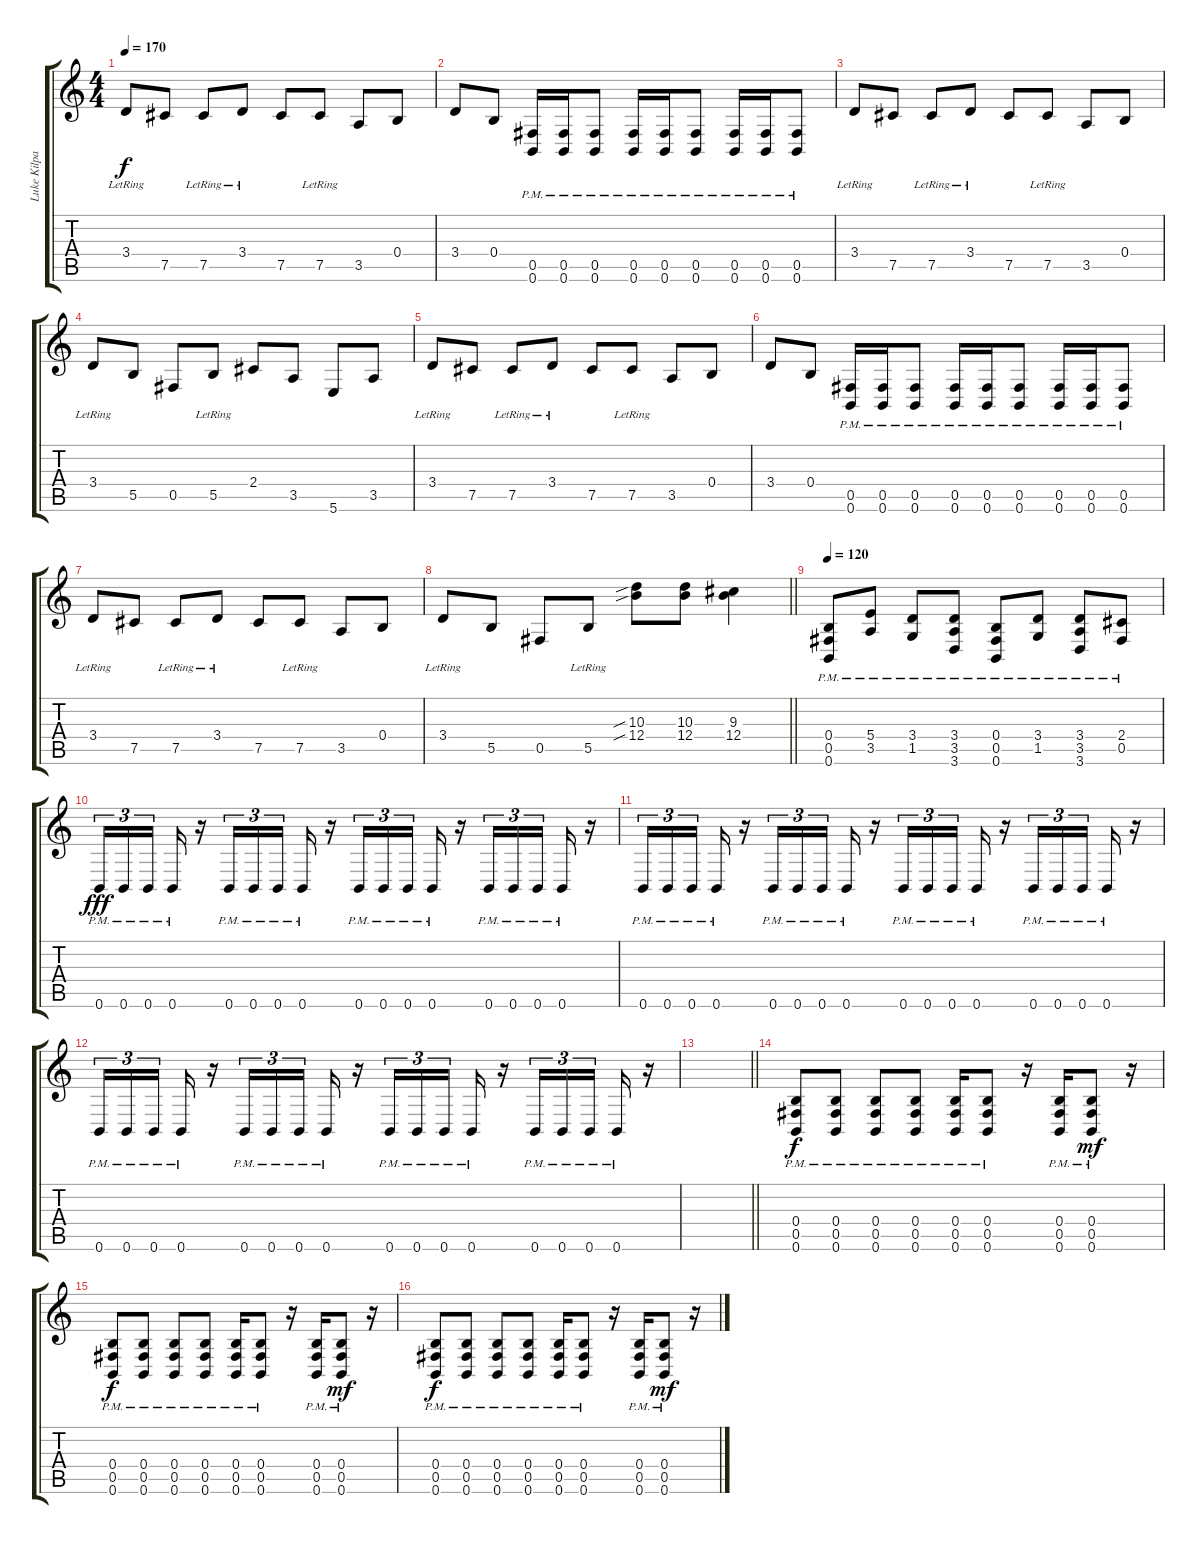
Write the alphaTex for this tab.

\track ("Luke Kilpatrick" "Luke Kilpa") {instrument distortionguitar}
\staff {score tabs}
\tuning (Db4 Ab3 E3 B2 Gb2 B1) {hide}
\ts (4 4)
\tempo 170
\clef g2
\ks c
3.4{lr}.8{dy f} 7.5.8 7.5{lr}.8 3.4{lr}.8 7.5.8 7.5{lr}.8 3.5.8 0.4.8 |
3.4.8 0.4.8 (0.5{pm} 0.6{pm}).16 (0.5{pm} 0.6{pm}).16 (0.5{pm} 0.6{pm}).8 (0.5{pm} 0.6{pm}).16 (0.5{pm} 0.6{pm}).16 (0.5{pm} 0.6{pm}).8 (0.5{pm} 0.6{pm}).16 (0.5{pm} 0.6{pm}).16 (0.5{pm} 0.6{pm}).8 |
3.4{lr}.8 7.5.8 7.5{lr}.8 3.4{lr}.8 7.5.8 7.5{lr}.8 3.5.8 0.4.8 |
3.4{lr}.8 5.5.8 0.5.8 5.5{lr}.8 2.4.8 3.5.8 5.6.8 3.5.8 |
3.4{lr}.8 7.5.8 7.5{lr}.8 3.4{lr}.8 7.5.8 7.5{lr}.8 3.5.8 0.4.8 |
3.4.8 0.4.8 (0.5{pm} 0.6{pm}).16 (0.5{pm} 0.6{pm}).16 (0.5{pm} 0.6{pm}).8 (0.5{pm} 0.6{pm}).16 (0.5{pm} 0.6{pm}).16 (0.5{pm} 0.6{pm}).8 (0.5{pm} 0.6{pm}).16 (0.5{pm} 0.6{pm}).16 (0.5{pm} 0.6{pm}).8 |
3.4{lr}.8 7.5.8 7.5{lr}.8 3.4{lr}.8 7.5.8 7.5{lr}.8 3.5.8 0.4.8 |
\barLineRight lightlight
3.4{lr}.8 5.5.8 0.5.8 5.5{lr}.8 (10.3{sib} 12.4{sib}).8 (10.3 12.4).8 (9.3 12.4).4 |
\tempo 120
(0.4{pm} 0.5{pm} 0.6{pm}).8 (5.4{pm} 3.5{pm}).8 (3.4{pm} 1.5{pm}).8 (3.4{pm} 3.5{pm} 3.6{pm}).8 (0.4{pm} 0.5{pm} 0.6{pm}).8 (3.4{pm} 1.5{pm}).8 (3.4{pm} 3.5{pm} 3.6{pm}).8 (2.4{pm} 0.5{pm}).8 |
0.6{pm}.16{tu (3 2) dy fff} 0.6{pm}.16{tu (3 2)} 0.6{pm}.16{tu (3 2)} 0.6{pm}.16 r.16 0.6{pm}.16{tu (3 2)} 0.6{pm}.16{tu (3 2)} 0.6{pm}.16{tu (3 2)} 0.6{pm}.16 r.16 0.6{pm}.16{tu (3 2)} 0.6{pm}.16{tu (3 2)} 0.6{pm}.16{tu (3 2)} 0.6{pm}.16 r.16 0.6{pm}.16{tu (3 2)} 0.6{pm}.16{tu (3 2)} 0.6{pm}.16{tu (3 2)} 0.6{pm}.16 r.16 |
0.6{pm}.16{tu (3 2)} 0.6{pm}.16{tu (3 2)} 0.6{pm}.16{tu (3 2)} 0.6{pm}.16 r.16 0.6{pm}.16{tu (3 2)} 0.6{pm}.16{tu (3 2)} 0.6{pm}.16{tu (3 2)} 0.6{pm}.16 r.16 0.6{pm}.16{tu (3 2)} 0.6{pm}.16{tu (3 2)} 0.6{pm}.16{tu (3 2)} 0.6{pm}.16 r.16 0.6{pm}.16{tu (3 2)} 0.6{pm}.16{tu (3 2)} 0.6{pm}.16{tu (3 2)} 0.6{pm}.16 r.16 |
0.6{pm}.16{tu (3 2)} 0.6{pm}.16{tu (3 2)} 0.6{pm}.16{tu (3 2)} 0.6{pm}.16 r.16 0.6{pm}.16{tu (3 2)} 0.6{pm}.16{tu (3 2)} 0.6{pm}.16{tu (3 2)} 0.6{pm}.16 r.16 0.6{pm}.16{tu (3 2)} 0.6{pm}.16{tu (3 2)} 0.6{pm}.16{tu (3 2)} 0.6{pm}.16 r.16 0.6{pm}.16{tu (3 2)} 0.6{pm}.16{tu (3 2)} 0.6{pm}.16{tu (3 2)} 0.6{pm}.16 r.16 |
\barLineRight lightlight
|
(0.4{pm} 0.5{pm} 0.6{pm}).8{dy f} (0.4{pm} 0.5{pm} 0.6{pm}).8 (0.4{pm} 0.5{pm} 0.6{pm}).8 (0.4{pm} 0.5{pm} 0.6{pm}).8 (0.4{pm} 0.5{pm} 0.6{pm}).16 (0.4{pm} 0.5{pm} 0.6{pm}).8 r.16 (0.4{pm} 0.5{pm} 0.6{pm}).16 (0.4{pm} 0.5{pm} 0.6{pm}).8{dy mf} r.16 |
(0.4{pm} 0.5{pm} 0.6{pm}).8{dy f} (0.4{pm} 0.5{pm} 0.6{pm}).8 (0.4{pm} 0.5{pm} 0.6{pm}).8 (0.4{pm} 0.5{pm} 0.6{pm}).8 (0.4{pm} 0.5{pm} 0.6{pm}).16 (0.4{pm} 0.5{pm} 0.6{pm}).8 r.16 (0.4{pm} 0.5{pm} 0.6{pm}).16 (0.4{pm} 0.5{pm} 0.6{pm}).8{dy mf} r.16 |
(0.4{pm} 0.5{pm} 0.6{pm}).8{dy f} (0.4{pm} 0.5{pm} 0.6{pm}).8 (0.4{pm} 0.5{pm} 0.6{pm}).8 (0.4{pm} 0.5{pm} 0.6{pm}).8 (0.4{pm} 0.5{pm} 0.6{pm}).16 (0.4{pm} 0.5{pm} 0.6{pm}).8 r.16 (0.4{pm} 0.5{pm} 0.6{pm}).16 (0.4{pm} 0.5{pm} 0.6{pm}).8{dy mf} r.16
